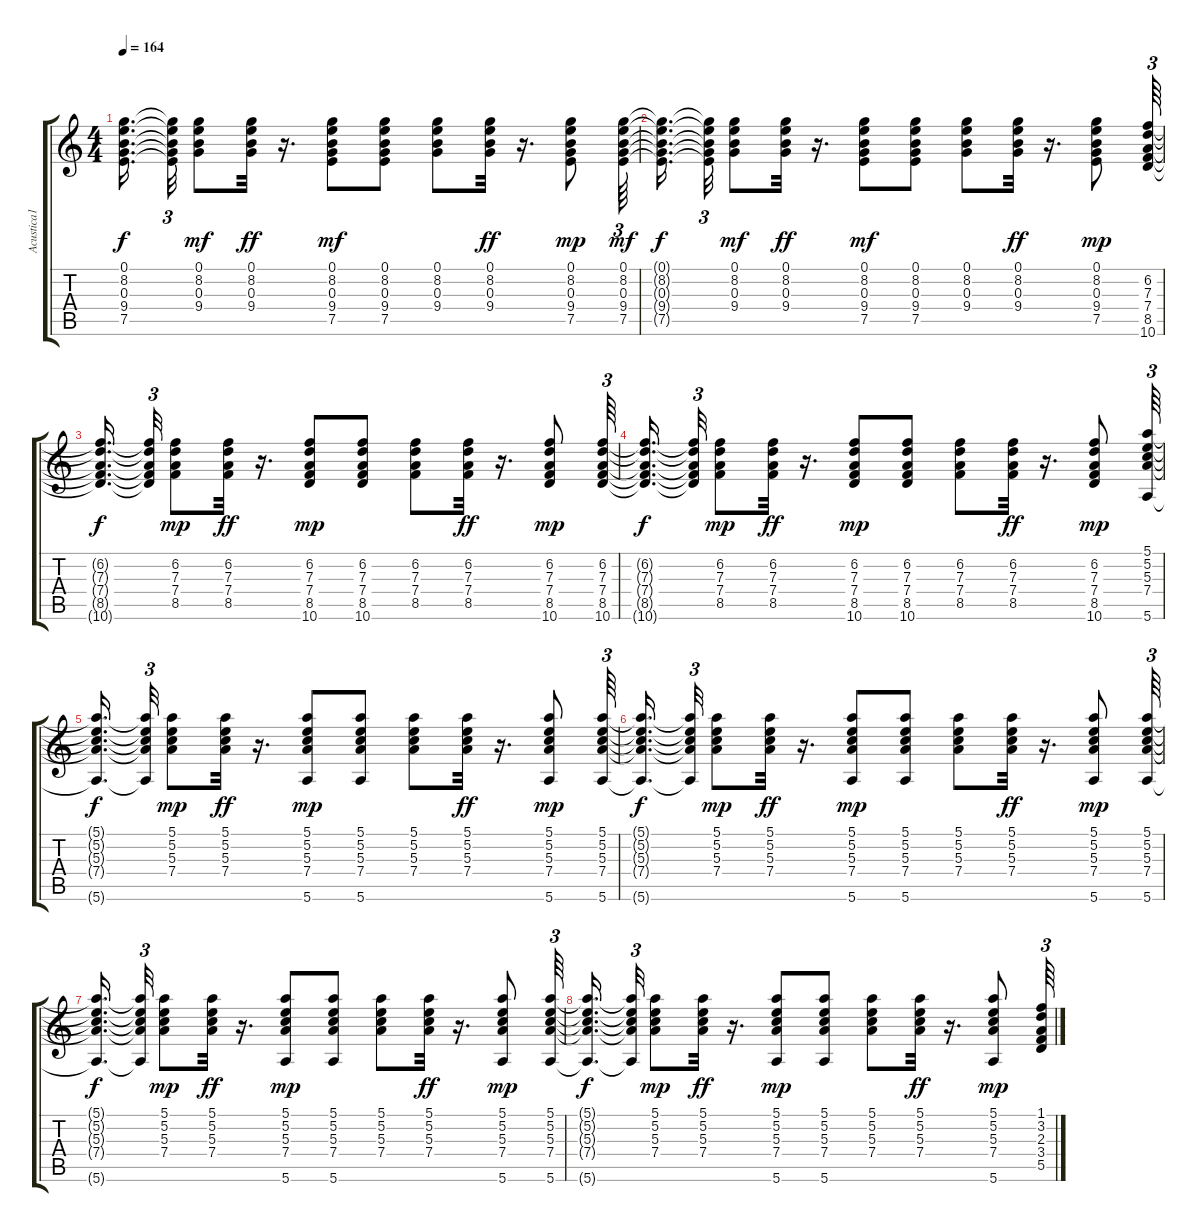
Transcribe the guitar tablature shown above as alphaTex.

\track ("Acustica1" "Acustica1") {instrument acousticguitarsteel}
\staff {score tabs}
\tuning (E4 B3 G3 D3 A2 E2) {hide}
\ts (4 4)
\tempo 164
\clef g2
\ks c
(0.1{t} 8.2{t} 0.3{t} 9.4{t} 7.5{t}).16{d dy f beam splitsecondary} (0.1{t} 8.2{t} 0.3{t} 9.4{t} 7.5{t}).32{tu (3 2)} (0.1 8.2 0.3 9.4).8{dy mf} (0.1 8.2 0.3 9.4).32{dy ff} r.16{d} (0.1 8.2 0.3 9.4 7.5).8{dy mf} (0.1 8.2 0.3 9.4 7.5).8 (0.1 8.2 0.3 9.4).8 (0.1 8.2 0.3 9.4).32{dy ff} r.16{d} (0.1 8.2 0.3 9.4 7.5).8{dy mp} (0.1 8.2 0.3 9.4 7.5).64{tu (3 2) dy mf} |
(0.1{t} 8.2{t} 0.3{t} 9.4{t} 7.5{t}).16{d dy f beam splitsecondary} (0.1{t} 8.2{t} 0.3{t} 9.4{t} 7.5{t}).32{tu (3 2)} (0.1 8.2 0.3 9.4).8{dy mf} (0.1 8.2 0.3 9.4).32{dy ff} r.16{d} (0.1 8.2 0.3 9.4 7.5).8{dy mf} (0.1 8.2 0.3 9.4 7.5).8 (0.1 8.2 0.3 9.4).8 (0.1 8.2 0.3 9.4).32{dy ff} r.16{d} (0.1 8.2 0.3 9.4 7.5).8{dy mp} (6.2 7.3 7.4 8.5 10.6).64{tu (3 2)} |
(6.2{t} 7.3{t} 7.4{t} 8.5{t} 10.6{t}).16{d dy f beam splitsecondary} (6.2{t} 7.3{t} 7.4{t} 8.5{t} 10.6{t}).32{tu (3 2)} (6.2 7.3 7.4 8.5).8{dy mp} (6.2 7.3 7.4 8.5).32{dy ff} r.16{d} (6.2 7.3 7.4 8.5 10.6).8{dy mp} (6.2 7.3 7.4 8.5 10.6).8 (6.2 7.3 7.4 8.5).8 (6.2 7.3 7.4 8.5).32{dy ff} r.16{d} (6.2 7.3 7.4 8.5 10.6).8{dy mp} (6.2 7.3 7.4 8.5 10.6).64{tu (3 2)} |
(6.2{t} 7.3{t} 7.4{t} 8.5{t} 10.6{t}).16{d dy f beam splitsecondary} (6.2{t} 7.3{t} 7.4{t} 8.5{t} 10.6{t}).32{tu (3 2)} (6.2 7.3 7.4 8.5).8{dy mp} (6.2 7.3 7.4 8.5).32{dy ff} r.16{d} (6.2 7.3 7.4 8.5 10.6).8{dy mp} (6.2 7.3 7.4 8.5 10.6).8 (6.2 7.3 7.4 8.5).8 (6.2 7.3 7.4 8.5).32{dy ff} r.16{d} (6.2 7.3 7.4 8.5 10.6).8{dy mp} (5.1 5.2 5.3 7.4 5.6).64{tu (3 2)} |
(5.1{t} 5.2{t} 5.3{t} 7.4{t} 5.6{t}).16{d dy f beam splitsecondary} (5.1{t} 5.2{t} 5.3{t} 7.4{t} 5.6{t}).32{tu (3 2)} (5.1 5.2 5.3 7.4).8{dy mp} (5.1 5.2 5.3 7.4).32{dy ff} r.16{d} (5.1 5.2 5.3 7.4 5.6).8{dy mp} (5.1 5.2 5.3 7.4 5.6).8 (5.1 5.2 5.3 7.4).8 (5.1 5.2 5.3 7.4).32{dy ff} r.16{d} (5.1 5.2 5.3 7.4 5.6).8{dy mp} (5.1 5.2 5.3 7.4 5.6).64{tu (3 2)} |
(5.1{t} 5.2{t} 5.3{t} 7.4{t} 5.6{t}).16{d dy f beam splitsecondary} (5.1{t} 5.2{t} 5.3{t} 7.4{t} 5.6{t}).32{tu (3 2)} (5.1 5.2 5.3 7.4).8{dy mp} (5.1 5.2 5.3 7.4).32{dy ff} r.16{d} (5.1 5.2 5.3 7.4 5.6).8{dy mp} (5.1 5.2 5.3 7.4 5.6).8 (5.1 5.2 5.3 7.4).8 (5.1 5.2 5.3 7.4).32{dy ff} r.16{d} (5.1 5.2 5.3 7.4 5.6).8{dy mp} (5.1 5.2 5.3 7.4 5.6).64{tu (3 2)} |
(5.1{t} 5.2{t} 5.3{t} 7.4{t} 5.6{t}).16{d dy f beam splitsecondary} (5.1{t} 5.2{t} 5.3{t} 7.4{t} 5.6{t}).32{tu (3 2)} (5.1 5.2 5.3 7.4).8{dy mp} (5.1 5.2 5.3 7.4).32{dy ff} r.16{d} (5.1 5.2 5.3 7.4 5.6).8{dy mp} (5.1 5.2 5.3 7.4 5.6).8 (5.1 5.2 5.3 7.4).8 (5.1 5.2 5.3 7.4).32{dy ff} r.16{d} (5.1 5.2 5.3 7.4 5.6).8{dy mp} (5.1 5.2 5.3 7.4 5.6).64{tu (3 2)} |
(5.1{t} 5.2{t} 5.3{t} 7.4{t} 5.6{t}).16{d dy f beam splitsecondary} (5.1{t} 5.2{t} 5.3{t} 7.4{t} 5.6{t}).32{tu (3 2)} (5.1 5.2 5.3 7.4).8{dy mp} (5.1 5.2 5.3 7.4).32{dy ff} r.16{d} (5.1 5.2 5.3 7.4 5.6).8{dy mp} (5.1 5.2 5.3 7.4 5.6).8 (5.1 5.2 5.3 7.4).8 (5.1 5.2 5.3 7.4).32{dy ff} r.16{d} (5.1 5.2 5.3 7.4 5.6).8{dy mp} (1.1 3.2 2.3 3.4 5.5).64{tu (3 2)}
